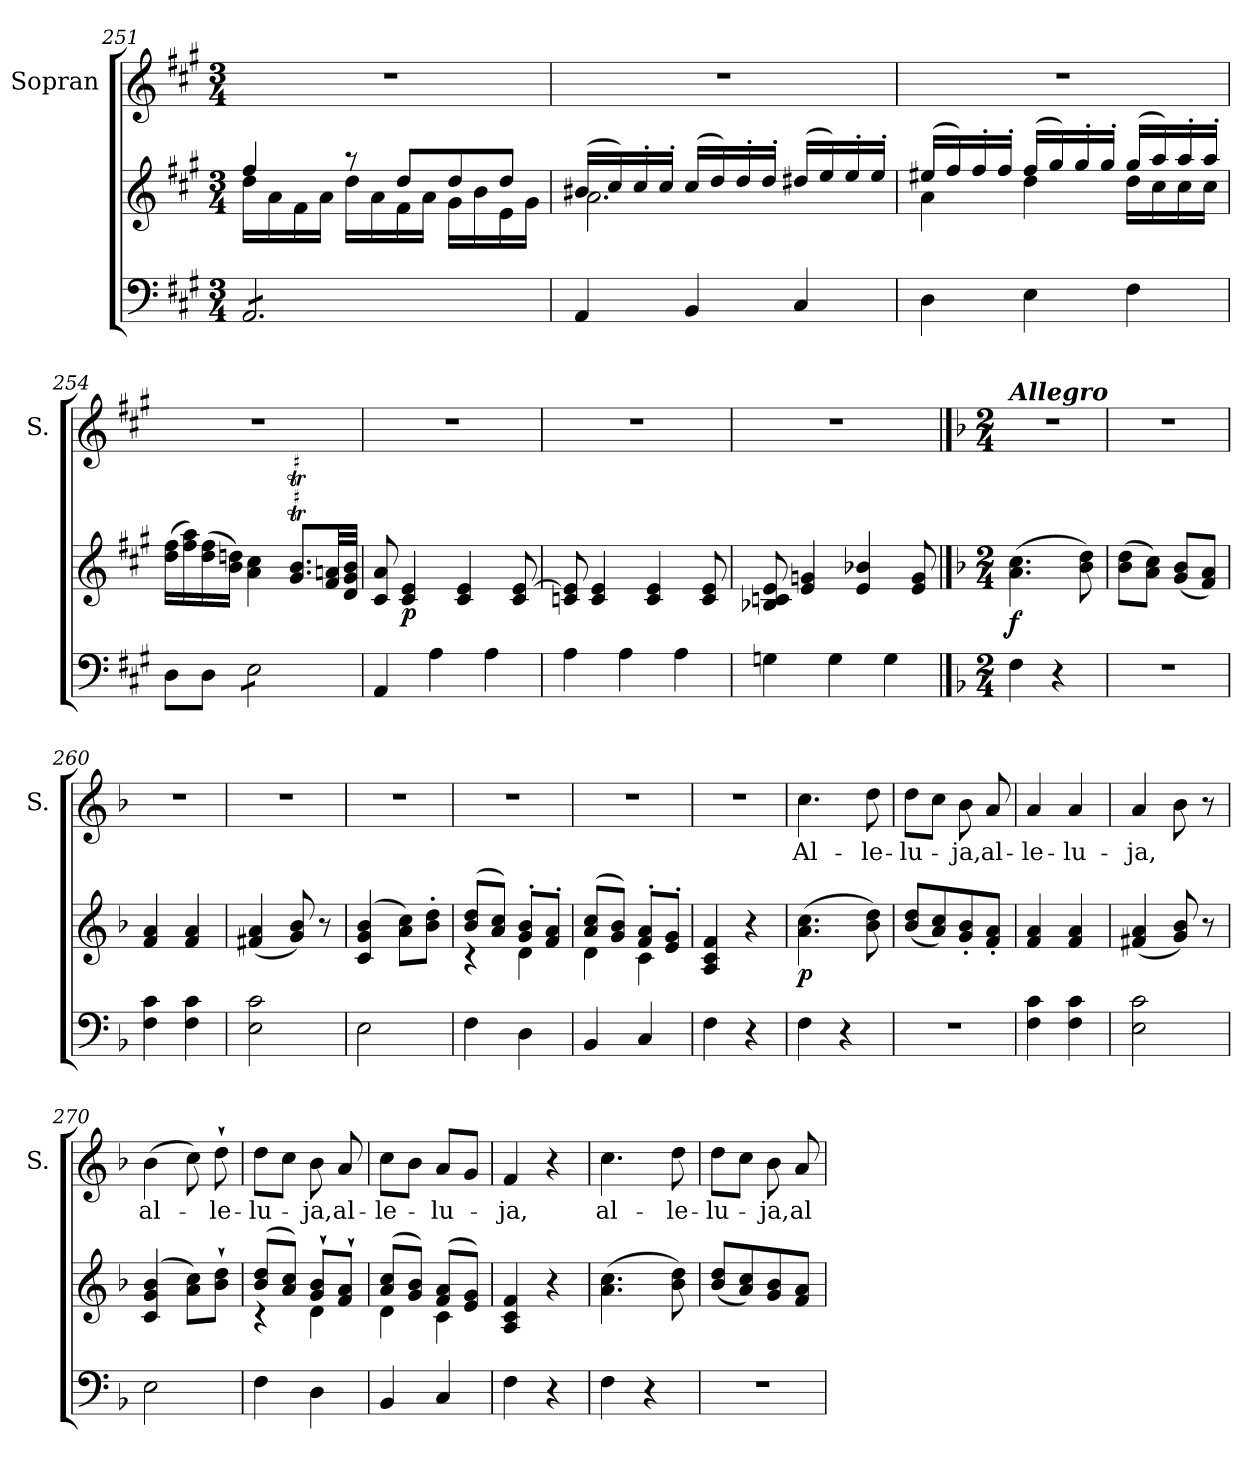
**kern	**kern	**dynam	**kern	**text
*part2	*part2	*part2	*part1	*part1
*staff3	*staff2	*staff2/3	*staff1	*staff1
*	*	*	*I"Sopran	*
*	*	*	*I'S.	*
*clefF4	*clefG2	*	*clefG2	*
*k[f#c#g#]	*k[f#c#g#]	*	*k[f#c#g#]	*
*A:	*A:	*	*A:	*
*M3/4	*M3/4	*	*M3/4	*
=251	=251	=251	=251	=251
*	*^	*	*	*
*tremolo	*	*	*	*	*
8AA/L	4ff#/	16dd\LL	.	2.r	.
.	.	16a\	.	.	.
8AA/	.	16f#\	.	.	.
.	.	16a\JJ	.	.	.
8AA/	8raa	16dd\LL	.	.	.
.	.	16a\	.	.	.
8AA/	8dd/L	16f#\	.	.	.
.	.	16a\JJ	.	.	.
8AA/	8dd/	16g#\LL	.	.	.
.	.	16b\	.	.	.
8AA/J	8dd/J	16e\	.	.	.
*Xtremolo	*	*	*	*	*
.	.	16g#\JJ	.	.	.
=252	=252	=252	=252	=252	=252
4AA/	(>16b#X/LL	2.a\	.	2.r	.
.	16cc#/)	.	.	.	.
.	16cc#'>/	.	.	.	.
.	16cc#'>/JJ	.	.	.	.
4BB/	(>16cc#/LL	.	.	.	.
.	16dd/)	.	.	.	.
.	16dd'>/	.	.	.	.
.	16dd'>/JJ	.	.	.	.
4C#/	(>16dd#X/LL	.	.	.	.
.	16ee/)	.	.	.	.
.	16ee'>/	.	.	.	.
.	16ee'>/JJ	.	.	.	.
!!LO:LB:g=z
=253	=253	=253	=253	=253	=253
4D\	(>16ee#X/LL	4a\	.	2.r	.
.	16ff#/)	.	.	.	.
.	16ff#'>/	.	.	.	.
.	16ff#'>/JJ	.	.	.	.
4E\	(>16ff#/LL	4dd\	.	.	.
.	16gg#/)	.	.	.	.
.	16gg#'>/	.	.	.	.
.	16gg#'>/JJ	.	.	.	.
4F#\	(>16gg#/LL	16dd\LL	.	.	.
.	16aa/)	16cc#\	.	.	.
.	16aa'>/	16cc#\	.	.	.
.	16aa'>/JJ	16cc#\JJ	.	.	.
*	*v	*v	*	*	*
=254	=254	=254	=254	=254
8D\L	(>16dd\ 16ff#\LL	.	2.r	.
.	16ff#\ 16aa\)	.	.	.
8D\J	(>16dd\ 16ff#\	.	.	.
.	16b\ 16ddn\JJ)	.	.	.
*tremolo	*	*	*	*
8E\L	4a\ 4cc#\	.	.	.
8E\	.	.	.	.
8E\	8.g#/T 8.b/TL	.	.	.
8E\J	.	.	.	.
*Xtremolo	*	*	*	*
.	32f#/ 32a/LL	.	.	.
.	32d/ 32g#/ 32b/JJJ	.	.	.
=255	=255	=255	=255	=255
4AA/	8c#/ 8a/	.	2.r	.
!	!	!LO:DY:b	!	!
.	4c#/ 4e/	p	.	.
4A\	.	.	.	.
.	4c#/ 4e/	.	.	.
4A\	.	.	.	.
.	8c#/ [8e/	.	.	.
=256	=256	=256	=256	=256
4A\	8cn/ 8e/]	.	2.r	.
.	4c/ 4e/	.	.	.
4A\	.	.	.	.
.	4c/ 4e/	.	.	.
4A\	.	.	.	.
.	8c/ 8e/	.	.	.
=257	=257	=257	=257	=257
4Gn\	8B-X/ 8cn/ 8e/	.	2.r	.
.	4e/ 4gn/	.	.	.
4G\	.	.	.	.
.	4e/ 4b-X/	.	.	.
4G\	.	.	.	.
.	8e/ 8g/	.	.	.
!!LO:PB:g=z
==258	==258	==258	==258	==258
*k[b-]	*k[b-]	*	*k[b-]	*
*F:	*F:	*	*F:	*
*M2/4	*M2/4	*	*M2/4	*
!	!	!	!LO:TX:a:Bi:t=Allegro	!
!	!	!LO:DY:b	!	!
4F\	(>4.a\ 4.cc\	f	2r	.
4r	.	.	.	.
.	8b-\ 8dd\)	.	.	.
=259	=259	=259	=259	=259
2r	(>8b-\ 8dd\L	.	2r	.
.	8a\ 8cc\J)	.	.	.
.	(<8g/ 8b-/L	.	.	.
.	8f/ 8a/J)	.	.	.
=260	=260	=260	=260	=260
4F\ 4c\	4f/ 4a/	.	2r	.
4F\ 4c\	4f/ 4a/	.	.	.
=261	=261	=261	=261	=261
2E\ 2c\	(<4f#X/ 4a/	.	2r	.
.	8g/ 8b-/)	.	.	.
.	8r	.	.	.
=262	=262	=262	=262	=262
2E\	(4c/ 4g/ 4b-/	.	2r	.
.	8a\ 8cc\L)	.	.	.
.	8b-\'> 8dd\'>J	.	.	.
=263	=263	=263	=263	=263
*	*^	*	*	*
4F\	(>8b-/ 8dd/L	4rc	.	2r	.
.	8a/ 8cc/J)	.	.	.	.
4D\	8g/'> 8b-/'>L	4d\	.	.	.
.	8f/'> 8a/'>J	.	.	.	.
=264	=264	=264	=264	=264	=264
4BB-/	(>8a/ 8cc/L	4d\	.	2r	.
.	8g/ 8b-/J)	.	.	.	.
4C/	8f/'> 8a/'>L	4c\	.	.	.
.	8e/'> 8g/'>J	.	.	.	.
*	*v	*v	*	*	*
!!LO:LB:g=z
=265	=265	=265	=265	=265
4F\	4A/ 4c/ 4f/	.	2r	.
4r	4r	.	.	.
=266	=266	=266	=266	=266
!	!	!LO:DY:b	!	!LO:LY:b
4F\	(>4.a\ 4.cc\	p	4.cc\	Al-
4r	.	.	.	.
!	!	!	!	!LO:LY:b
.	8b-\ 8dd\)	.	8dd\	-le-
=267	=267	=267	=267	=267
!	!	!	!	!LO:LY:b
2r	(<8b-/ 8dd/L	.	8dd\L	-lu-
.	8a/ 8cc/)	.	8cc\J	.
!	!	!	!	!LO:LY:b
.	8g/'< 8b-/'<	.	8b-\	-ja,
!	!	!	!	!LO:LY:b
.	8f/'< 8a/'<J	.	8a/	al-
=268	=268	=268	=268	=268
!	!	!	!	!LO:LY:b
4F\ 4c\	4f/ 4a/	.	4a/	-le-
!	!	!	!	!LO:LY:b
4F\ 4c\	4f/ 4a/	.	4a/	-lu-
=269	=269	=269	=269	=269
!	!	!	!	!LO:LY:b
2E\ 2c\	(<4f#X/ 4a/	.	4a/	-ja,
.	8g/ 8b-/)	.	8b-\	.
.	8r	.	8r	.
=270	=270	=270	=270	=270
!	!	!	!	!LO:LY:b
2E\	(4c/ 4g/ 4b-/	.	(>4b-\	al-
.	8a\ 8cc\L)	.	8cc\)	.
!	!	!	!	!LO:LY:b
.	8b-\`> 8dd\`>J	.	8dd`>\	-le-
=271	=271	=271	=271	=271
*	*^	*	*	*
!	!	!	!	!	!LO:LY:b
4F\	(>8b-/ 8dd/L	4rc	.	8dd\L	-lu-
.	8a/ 8cc/J)	.	.	8cc\J	.
!	!	!	!	!	!LO:LY:b
4D\	8g/`> 8b-/`>L	4d\	.	8b-\	-ja,
!	!	!	!	!	!LO:LY:b
.	8f/`> 8a/`>J	.	.	8a/	al-
=272	=272	=272	=272	=272	=272
!	!	!	!	!	!LO:LY:b
4BB-/	(>8a/ 8cc/L	4d\	.	8cc\L	-le-
.	8g/ 8b-/J)	.	.	8b-\J	.
!	!	!	!	!	!LO:LY:b
4C/	(>8f/ 8a/L	4c\	.	8a/L	-lu-
.	8e/ 8g/J)	.	.	8g/J	.
*	*v	*v	*	*	*
!!LO:LB:g=z
=273	=273	=273	=273	=273
!	!	!	!	!LO:LY:b
4F\	4A/ 4c/ 4f/	.	4f/	-ja,
4r	4r	.	4r	.
=274	=274	=274	=274	=274
!	!	!	!	!LO:LY:b
4F\	(>4.a\ 4.cc\	.	4.cc\	al-
4r	.	.	.	.
!	!	!	!	!LO:LY:b
.	8b-\ 8dd\)	.	8dd\	-le-
=275	=275	=275	=275	=275
!	!	!	!	!LO:LY:b
2r	(<8b-/ 8dd/L	.	8dd\L	-lu-
.	8a/ 8cc/)	.	8cc\J	.
!	!	!	!	!LO:LY:b
.	8g/ 8b-/	.	8b-\	-ja,
!	!	!	!	!LO:LY:b
.	8f/ 8a/J	.	8a/	al-
=	=	=	=	=
*-	*-	*-	*-	*-
